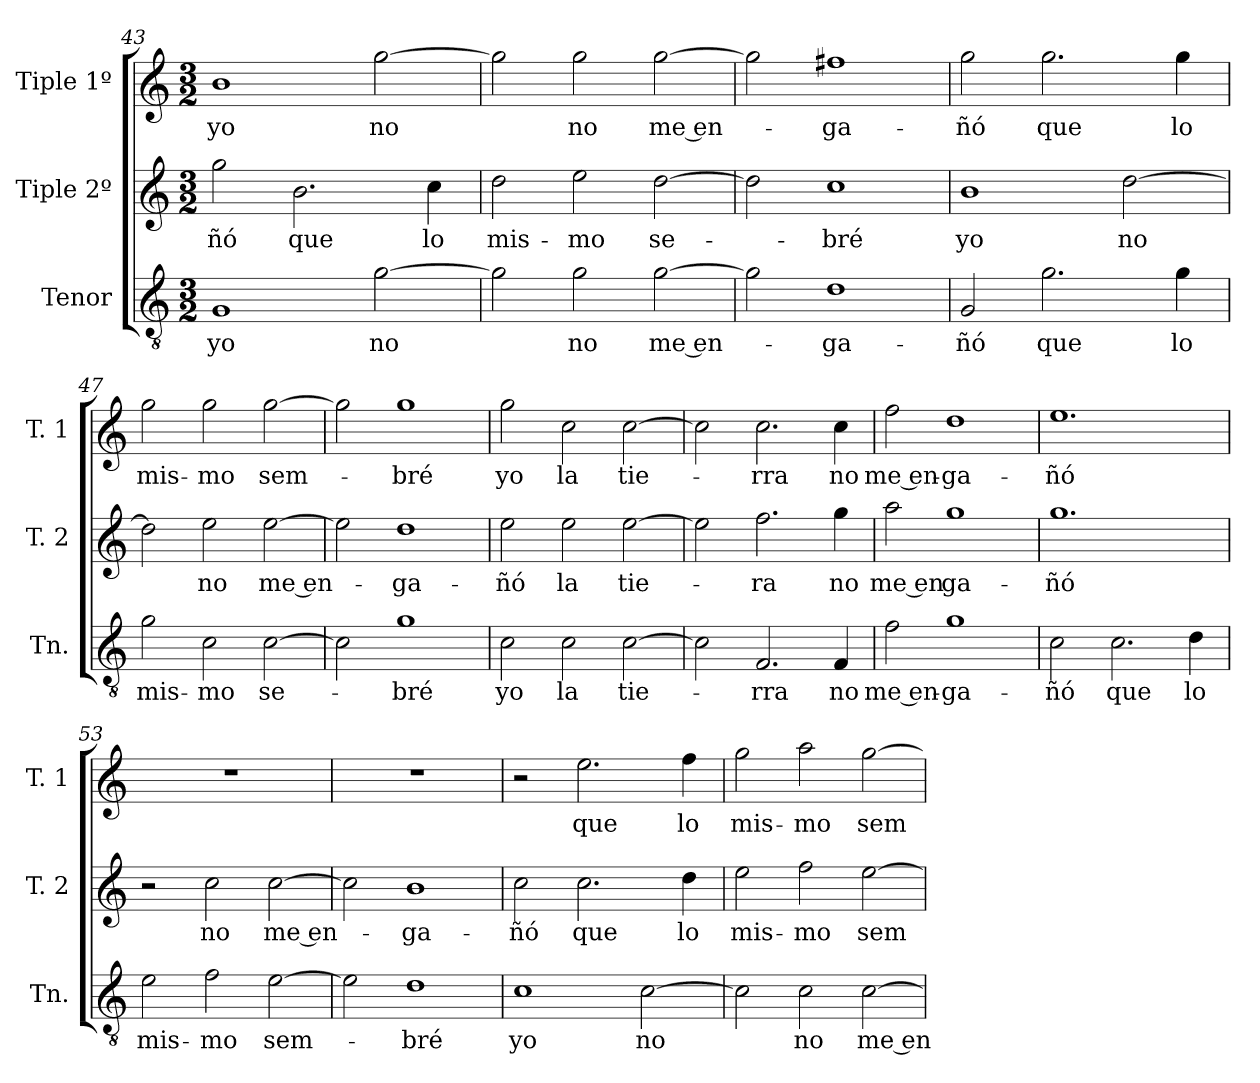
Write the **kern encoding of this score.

**kern	**text	**kern	**text	**kern	**text
*part3	*part3	*part2	*part2	*part1	*part1
*staff3	*staff3	*staff2	*staff2	*staff1	*staff1
*I"Tenor	*	*I"Tiple 2º	*	*I"Tiple 1º	*
*I'Tn.	*	*I'T. 2	*	*I'T. 1	*
*clefGv2	*	*clefG2	*	*clefG2	*
*M3/2	*	*M3/2	*	*M3/2	*
=43	=43	=43	=43	=43	=43
1G	yo	2gg	-ñó	1b	yo
.	.	2.b	que	.	.
[2g	no	.	.	[2gg	no
.	.	4cc	lo	.	.
=44	=44	=44	=44	=44	=44
2g]	.	2dd	mis-	2gg]	.
2g	no	2ee	-mo	2gg	no
[2g	me en-	[2dd	se-	[2gg	me en-
=45	=45	=45	=45	=45	=45
2g]	.	2dd]	.	2gg]	.
1d	-ga-	1cc	-bré	1ff#X	-ga-
=46	=46	=46	=46	=46	=46
2G	-ñó	1b	yo	2gg	-ñó
2.g	que	.	.	2.gg	que
.	.	[2dd	no	.	.
4g	lo	.	.	4gg	lo
=47	=47	=47	=47	=47	=47
2g	mis-	2dd]	.	2gg	mis-
2c	-mo	2ee	no	2gg	-mo
[2c	se-	[2ee	me en-	[2gg	sem-
=48	=48	=48	=48	=48	=48
2c]	.	2ee]	.	2gg]	.
1g	-bré	1dd	-ga-	1gg	-bré
=49	=49	=49	=49	=49	=49
2c	yo	2ee	-ñó	2gg	yo
2c	la	2ee	la	2cc	la
[2c	tie-	[2ee	tie-	[2cc	tie-
=50	=50	=50	=50	=50	=50
2c]	.	2ee]	.	2cc]	.
2.F	-rra	2.ff	-ra	2.cc	-rra
4F	no	4gg	no	4cc	no
=51	=51	=51	=51	=51	=51
2f	me en-	2aa	me en	2ff	me en-
1g	-ga-	1gg	ga-	1dd	-ga-
=52	=52	=52	=52	=52	=52
2c	-ñó	1.gg	-ñó	1.ee	-ñó
2.c	que	.	.	.	.
4d	lo	.	.	.	.
=53	=53	=53	=53	=53	=53
2e	mis-	2r	.	1.r	.
2f	-mo	2cc	no	.	.
[2e	sem-	[2cc	me en-	.	.
=54	=54	=54	=54	=54	=54
2e]	.	2cc]	.	1.r	.
1d	-bré	1b	-ga-	.	.
=55	=55	=55	=55	=55	=55
1c	yo	2cc	-ñó	2r	.
.	.	2.cc	que	2.ee	que
[2c	no	.	.	.	.
.	.	4dd	lo	4ff	lo
=56	=56	=56	=56	=56	=56
2c]	.	2ee	mis-	2gg	mis-
2c	no	2ff	-mo	2aa	-mo
[2c	me en-	[2ee	sem-	[2gg	sem-
=	=	=	=	=	=
*-	*-	*-	*-	*-	*-
